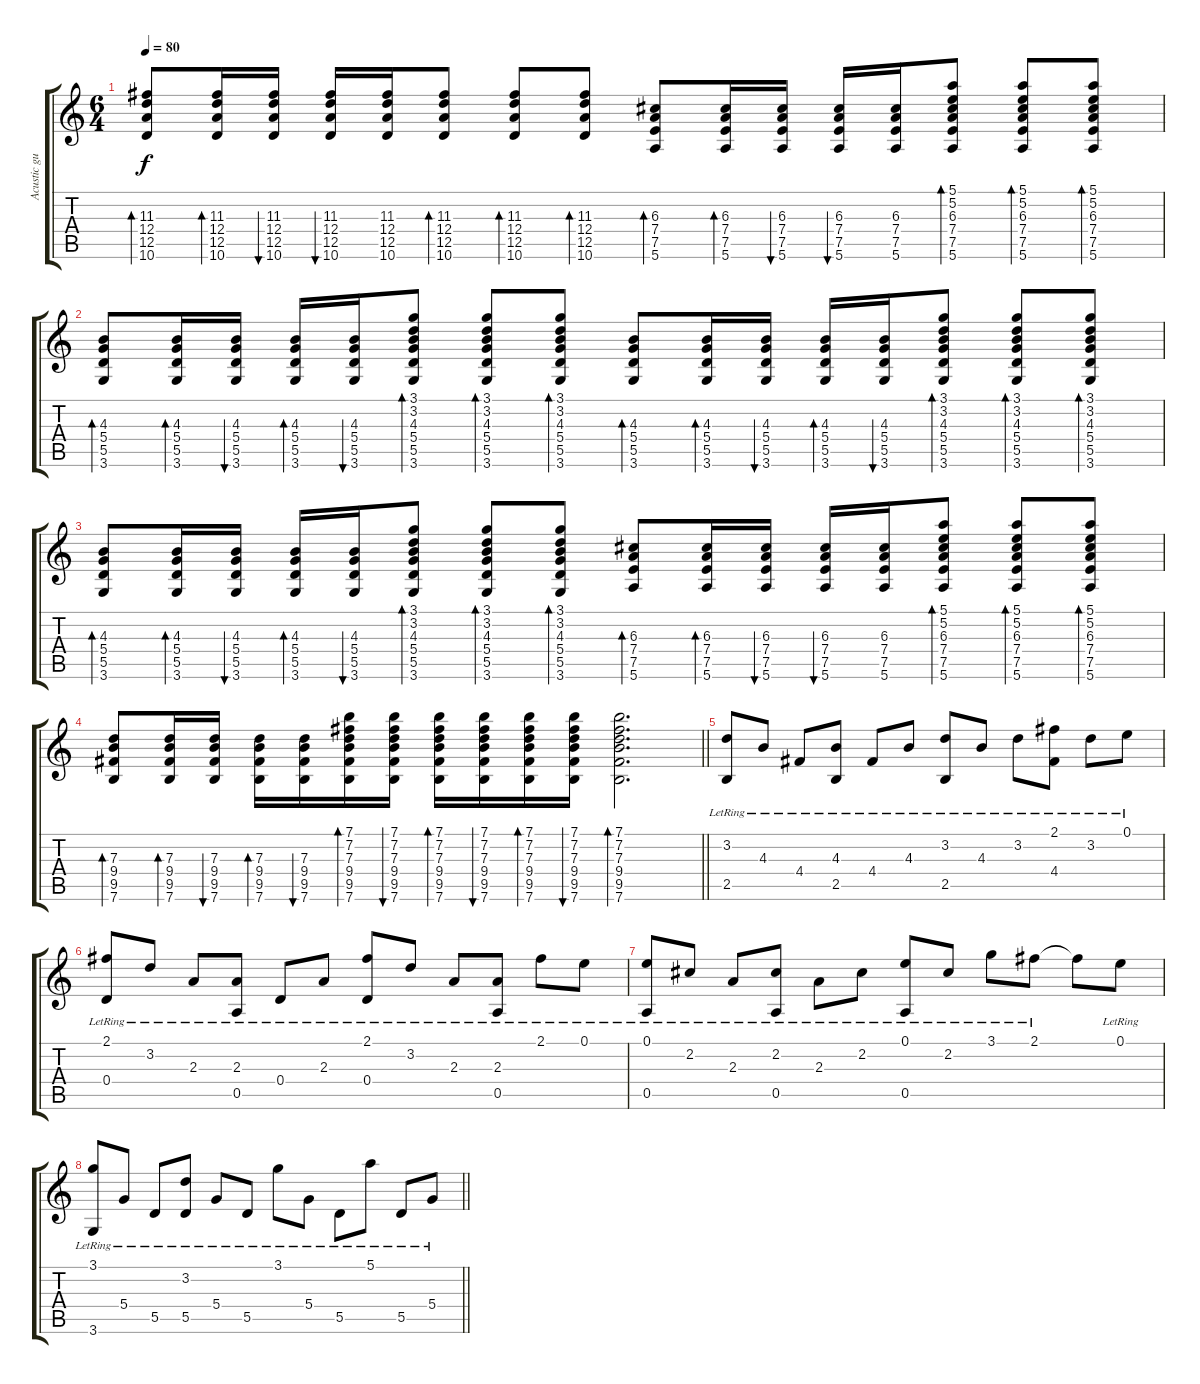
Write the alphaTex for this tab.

\track ("Acustic guitar" "Acustic gu") {instrument acousticguitarsteel}
\staff {score tabs}
\tuning (E4 B3 G3 D3 A2 E2) {hide}
\ts (6 4)
\tempo 80
\clef g2
\ks c
(11.3 12.4 12.5 10.6).8{bd 60 dy f} (11.3 12.4 12.5 10.6).16{bd 60} (11.3 12.4 12.5 10.6).16{bu 60} (11.3 12.4 12.5 10.6).16{bu 60} (11.3 12.4 12.5 10.6).16 (11.3 12.4 12.5 10.6).8{bd 60} (11.3 12.4 12.5 10.6).8{bd 60} (11.3 12.4 12.5 10.6).8{bd 60} (6.3 7.4 7.5 5.6).8{bd 60} (6.3 7.4 7.5 5.6).16{bd 60} (6.3 7.4 7.5 5.6).16{bu 60} (6.3 7.4 7.5 5.6).16{bu 60} (6.3 7.4 7.5 5.6).16 (5.1 5.2 6.3 7.4 7.5 5.6).8{bd 60} (5.1 5.2 6.3 7.4 7.5 5.6).8{bd 60} (5.1 5.2 6.3 7.4 7.5 5.6).8{bd 60} |
(4.3 5.4 5.5 3.6).8{bd 60} (4.3 5.4 5.5 3.6).16{bd 60} (4.3 5.4 5.5 3.6).16{bu 60} (4.3 5.4 5.5 3.6).16{bd 60} (4.3 5.4 5.5 3.6).16{bu 60} (3.1 3.2 4.3 5.4 5.5 3.6).8{bd 60} (3.1 3.2 4.3 5.4 5.5 3.6).8{bd 60} (3.1 3.2 4.3 5.4 5.5 3.6).8{bd 60} (4.3 5.4 5.5 3.6).8{bd 60} (4.3 5.4 5.5 3.6).16{bd 60} (4.3 5.4 5.5 3.6).16{bu 60} (4.3 5.4 5.5 3.6).16{bd 60} (4.3 5.4 5.5 3.6).16{bu 60} (3.1 3.2 4.3 5.4 5.5 3.6).8{bd 60} (3.1 3.2 4.3 5.4 5.5 3.6).8{bd 60} (3.1 3.2 4.3 5.4 5.5 3.6).8{bd 60} |
(4.3 5.4 5.5 3.6).8{bd 60} (4.3 5.4 5.5 3.6).16{bd 60} (4.3 5.4 5.5 3.6).16{bu 60} (4.3 5.4 5.5 3.6).16{bd 60} (4.3 5.4 5.5 3.6).16{bu 60} (3.1 3.2 4.3 5.4 5.5 3.6).8{bd 60} (3.1 3.2 4.3 5.4 5.5 3.6).8{bd 60} (3.1 3.2 4.3 5.4 5.5 3.6).8{bd 60} (6.3 7.4 7.5 5.6).8{bd 60} (6.3 7.4 7.5 5.6).16{bd 60} (6.3 7.4 7.5 5.6).16{bu 60} (6.3 7.4 7.5 5.6).16{bu 60} (6.3 7.4 7.5 5.6).16 (5.1 5.2 6.3 7.4 7.5 5.6).8{bd 60} (5.1 5.2 6.3 7.4 7.5 5.6).8{bd 60} (5.1 5.2 6.3 7.4 7.5 5.6).8{bd 60} |
\barLineRight lightlight
(7.3 9.4 9.5 7.6).8{bd 60} (7.3 9.4 9.5 7.6).16{bd 60} (7.3 9.4 9.5 7.6).16{bu 60} (7.3 9.4 9.5 7.6).16{bd 60} (7.3 9.4 9.5 7.6).16{bu 60} (7.1 7.2 7.3 9.4 9.5 7.6).16{bd 60} (7.1 7.2 7.3 9.4 9.5 7.6).16{bu 60} (7.1 7.2 7.3 9.4 9.5 7.6).16{bd 60} (7.1 7.2 7.3 9.4 9.5 7.6).16{bu 60} (7.1 7.2 7.3 9.4 9.5 7.6).16{bd 60} (7.1 7.2 7.3 9.4 9.5 7.6).16{bu 60} (7.1 7.2 7.3 9.4 9.5 7.6).2{d bd 60} |
\section ("" "")
(3.2{lr} 2.5{lr}).8{balance 11} 4.3{lr}.8 4.4{lr}.8 (4.3{lr} 2.5{lr}).8 4.4{lr}.8 4.3{lr}.8 (3.2{lr} 2.5{lr}).8{balance 8} 4.3{lr}.8 3.2{lr}.8 (2.1{lr} 4.4{lr}).8 3.2{lr}.8 0.1{lr}.8 |
(2.1{lr} 0.4{lr}).8{balance 5} 3.2{lr}.8 2.3{lr}.8 (2.3{lr} 0.5{lr}).8 0.4{lr}.8 2.3{lr}.8 (2.1{lr} 0.4{lr}).8{balance 8} 3.2{lr}.8 2.3{lr}.8 (2.3{lr} 0.5{lr}).8 2.1{lr}.8 0.1{lr}.8 |
(0.1{lr} 0.5{lr}).8{balance 11} 2.2{lr}.8 2.3{lr}.8 (2.2{lr} 0.5{lr}).8 2.3{lr}.8 2.2{lr}.8 (0.1{lr} 0.5{lr}).8{balance 8} 2.2{lr}.8 3.1{lr}.8 2.1{lr}.8 2.1{t}.8 0.1{lr}.8 |
\barLineRight lightlight
(3.1{lr} 3.6{lr}).8{balance 5} 5.4{lr}.8 5.5{lr}.8 (3.2{lr} 5.5{lr}).8 5.4{lr}.8 5.5{lr}.8 3.1{lr}.8{balance 8} 5.4{lr}.8 5.5{lr}.8 5.1{lr}.8 5.5{lr}.8 5.4{lr}.8
